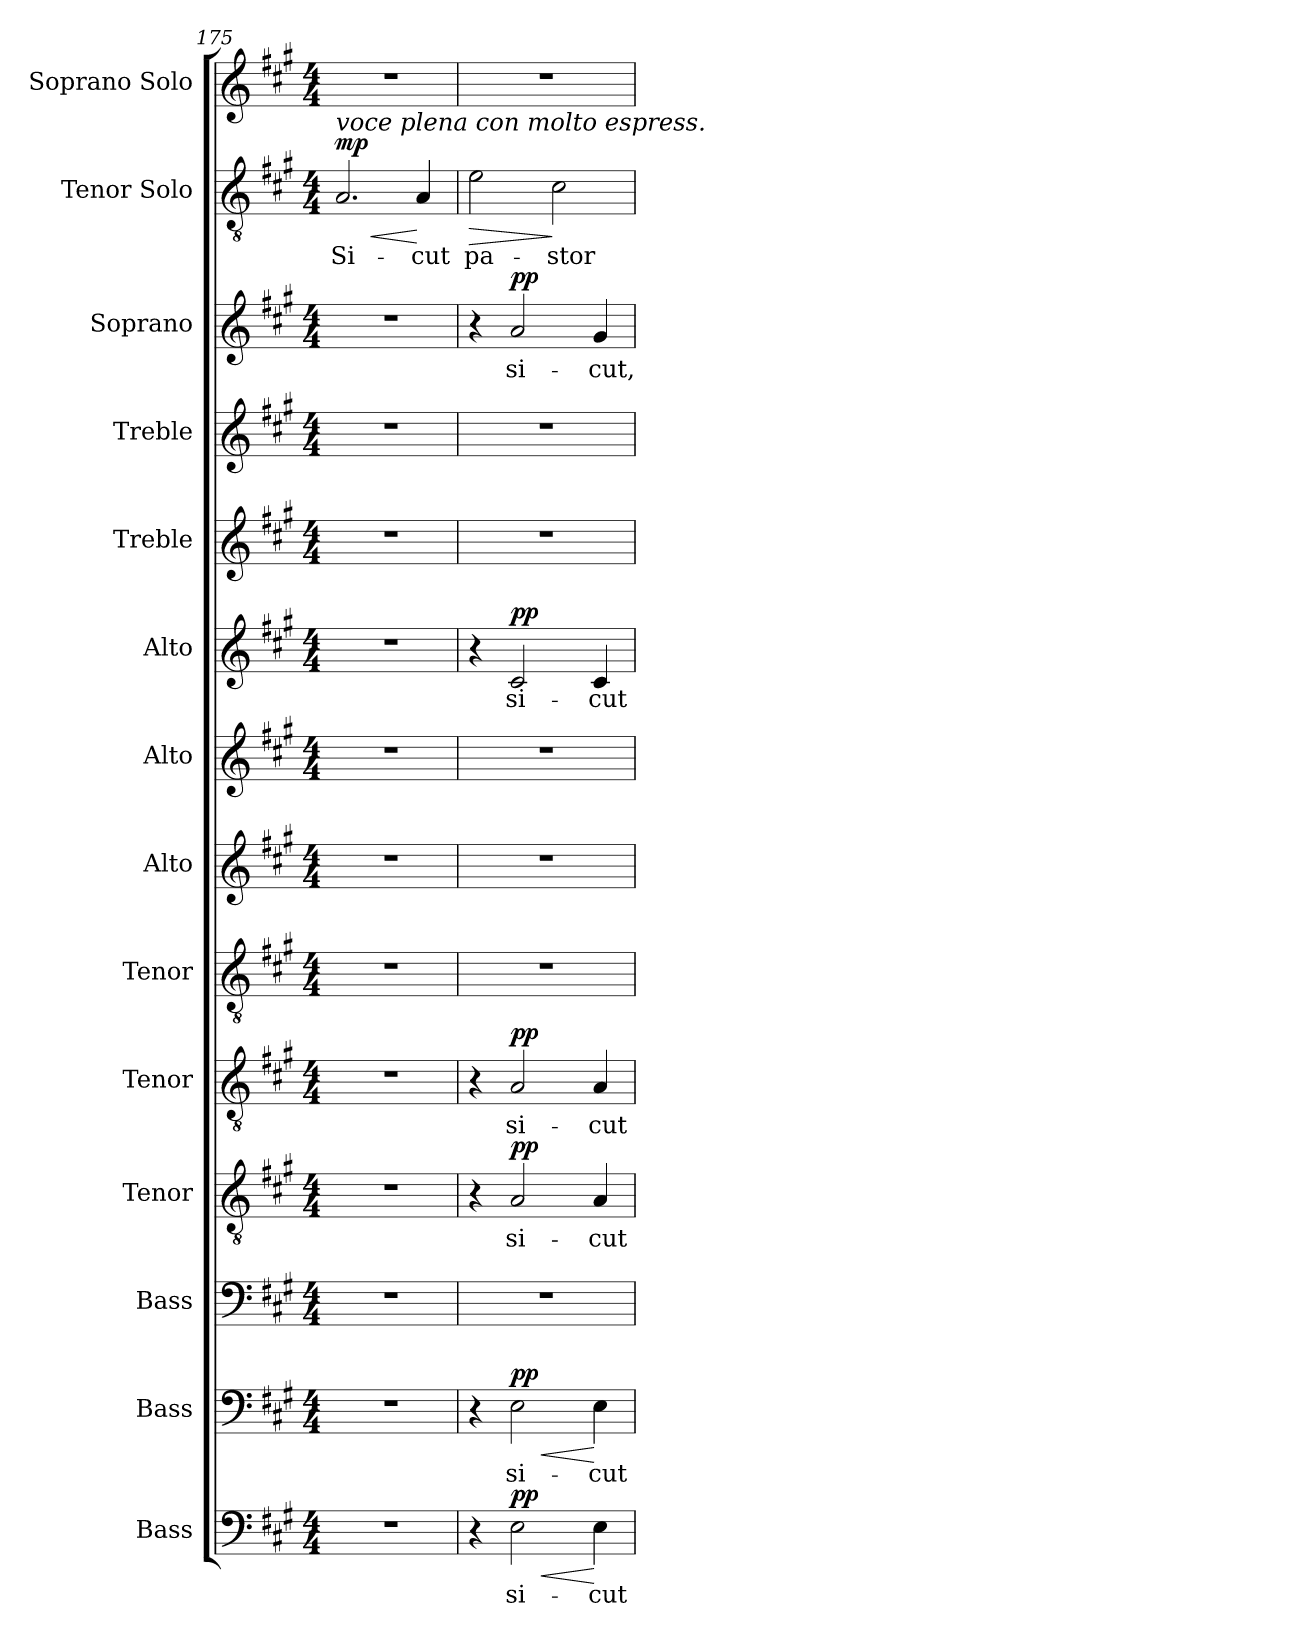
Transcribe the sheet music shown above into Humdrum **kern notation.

**kern	**text	**dynam	**kern	**text	**dynam	**kern	**kern	**text	**dynam	**kern	**text	**dynam	**kern	**kern	**kern	**kern	**text	**dynam	**kern	**kern	**kern	**text	**dynam	**kern	**text	**dynam	**kern
*part14	*part14	*part14	*part13	*part13	*part13	*part12	*part11	*part11	*part11	*part10	*part10	*part10	*part9	*part8	*part7	*part6	*part6	*part6	*part5	*part4	*part3	*part3	*part3	*part2	*part2	*part2	*part1
*staff14	*staff14	*staff14	*staff13	*staff13	*staff13	*staff12	*staff11	*staff11	*staff11	*staff10	*staff10	*staff10	*staff9	*staff8	*staff7	*staff6	*staff6	*staff6	*staff5	*staff4	*staff3	*staff3	*staff3	*staff2	*staff2	*staff2	*staff1
*I"Bass	*	*	*I"Bass	*	*	*I"Bass	*I"Tenor	*	*	*I"Tenor	*	*	*I"Tenor	*I"Alto	*I"Alto	*I"Alto	*	*	*I"Treble	*I"Treble	*I"Soprano	*	*	*I"Tenor Solo	*	*	*I"Soprano Solo
*I'B. 2.	*	*	*I'B. 1.	*	*	*I'B.	*I'T. 2.	*	*	*I'T. 1.	*	*	*I'T.	*I'A. 2.	*I'A. 1.	*I'A.	*	*	*	*	*I'S.	*	*	*I'T.  Solo	*	*	*I'S.  Solo
*clefF4	*	*	*clefF4	*	*	*clefF4	*clefGv2	*	*	*clefGv2	*	*	*clefGv2	*clefG2	*clefG2	*clefG2	*	*	*clefG2	*clefG2	*clefG2	*	*	*clefGv2	*	*	*clefG2
*	*	*	*	*	*	*	*ITrd7c12	*	*	*ITrd7c12	*	*	*ITrd7c12	*	*	*	*	*	*	*	*	*	*	*ITrd7c12	*	*	*
*k[f#c#g#]	*	*	*k[f#c#g#]	*	*	*k[f#c#g#]	*k[f#c#g#]	*	*	*k[f#c#g#]	*	*	*k[f#c#g#]	*k[f#c#g#]	*k[f#c#g#]	*k[f#c#g#]	*	*	*k[f#c#g#]	*k[f#c#g#]	*k[f#c#g#]	*	*	*k[f#c#g#]	*	*	*k[f#c#g#]
*f#:	*	*	*f#:	*	*	*f#:	*f#:	*	*	*f#:	*	*	*f#:	*f#:	*f#:	*f#:	*	*	*f#:	*f#:	*f#:	*	*	*f#:	*	*	*f#:
*M4/4	*	*	*M4/4	*	*	*M4/4	*M4/4	*	*	*M4/4	*	*	*M4/4	*M4/4	*M4/4	*M4/4	*	*	*M4/4	*M4/4	*M4/4	*	*	*M4/4	*	*	*M4/4
*MM69	*	*	*MM69	*	*	*MM69	*MM69	*	*	*MM69	*	*	*MM69	*MM69	*MM69	*MM69	*	*	*MM69	*MM69	*MM69	*	*	*MM69	*	*	*MM69
=175	=175	=175	=175	=175	=175	=175	=175	=175	=175	=175	=175	=175	=175	=175	=175	=175	=175	=175	=175	=175	=175	=175	=175	=175	=175	=175	=175
!	!	!	!	!	!	!	!	!	!	!	!	!	!	!	!	!	!	!	!	!	!	!	!	!LO:TX:a:i:t=voce plena con molto espress.	!	!	!
!	!	!	!	!	!	!	!	!	!	!	!	!	!	!	!	!	!	!	!	!	!	!	!	!	!LO:LY:b:color=#000000	!LO:HP:b	!
1r	.	.	1r	.	.	1r	1r	.	.	1r	.	.	1r	1r	1r	1r	.	.	1r	1r	1r	.	.	2.AAi/	Si-	< mp	1r
!	!	!	!	!	!	!	!	!	!	!	!	!	!	!	!	!	!	!	!	!	!	!	!	!	!LO:LY:b:color=#000000	!	!
.	.	.	.	.	.	.	.	.	.	.	.	.	.	.	.	.	.	.	.	.	.	.	.	4AAi/	-cut	[	.
=176	=176	=176	=176	=176	=176	=176	=176	=176	=176	=176	=176	=176	=176	=176	=176	=176	=176	=176	=176	=176	=176	=176	=176	=176	=176	=176	=176
!	!	!	!	!	!	!	!	!	!	!	!	!	!	!	!	!	!	!	!	!	!	!	!	!	!LO:LY:b:color=#000000	!LO:HP:b	!
4r	.	.	4r	.	.	1r	4r	.	.	4r	.	.	1r	1r	1r	4r	.	.	1r	1r	4r	.	.	2Ei\	pa-	>	1r
!	!LO:LY:b:color=#000000	!LO:HP:b	!	!	!	!	!	!	!	!	!	!	!	!	!	!	!	!	!	!	!	!	!	!	!	!	!
!	!	!	!	!LO:LY:b:color=#000000	!LO:HP:b	!	!	!	!	!	!	!	!	!	!	!	!	!	!	!	!	!	!	!	!	!	!
!	!	!	!	!	!	!	!	!LO:LY:b:color=#000000	!	!	!	!	!	!	!	!	!	!	!	!	!	!	!	!	!	!	!
!	!	!	!	!	!	!	!	!	!	!	!LO:LY:b:color=#000000	!	!	!	!	!	!	!	!	!	!	!	!	!	!	!	!
!	!	!	!	!	!	!	!	!	!	!	!	!	!	!	!	!	!LO:LY:b:color=#000000	!	!	!	!	!	!	!	!	!	!
!	!	!	!	!	!	!	!	!	!	!	!	!	!	!	!	!	!	!	!	!	!	!LO:LY:b:color=#000000	!	!	!	!	!
2Ei\	si-	< pp	2Ei\	si-	< pp	.	2AAi/	si-	pp	2AAi/	si-	pp	.	.	.	2c#i/	si-	pp	.	.	2ai/	si-	pp	.	.	.	.
!	!	!	!	!	!	!	!	!	!	!	!	!	!	!	!	!	!	!	!	!	!	!	!	!	!LO:LY:b:color=#000000	!	!
.	.	.	.	.	.	.	.	.	.	.	.	.	.	.	.	.	.	.	.	.	.	.	.	2C#i\	-stor	]	.
!	!LO:LY:b:color=#000000	!	!	!	!	!	!	!	!	!	!	!	!	!	!	!	!	!	!	!	!	!	!	!	!	!	!
!	!	!	!	!LO:LY:b:color=#000000	!	!	!	!	!	!	!	!	!	!	!	!	!	!	!	!	!	!	!	!	!	!	!
!	!	!	!	!	!	!	!	!LO:LY:b:color=#000000	!	!	!	!	!	!	!	!	!	!	!	!	!	!	!	!	!	!	!
!	!	!	!	!	!	!	!	!	!	!	!LO:LY:b:color=#000000	!	!	!	!	!	!	!	!	!	!	!	!	!	!	!	!
!	!	!	!	!	!	!	!	!	!	!	!	!	!	!	!	!	!LO:LY:b:color=#000000	!	!	!	!	!	!	!	!	!	!
!	!	!	!	!	!	!	!	!	!	!	!	!	!	!	!	!	!	!	!	!	!	!LO:LY:b:color=#000000	!	!	!	!	!
4Ei\	-cut	[	4Ei\	-cut	[	.	4AAi/	-cut	.	4AAi/	-cut	.	.	.	.	4c#i/	-cut	.	.	.	4g#i/	-cut,	.	.	.	.	.
=	=	=	=	=	=	=	=	=	=	=	=	=	=	=	=	=	=	=	=	=	=	=	=	=	=	=	=
*-	*-	*-	*-	*-	*-	*-	*-	*-	*-	*-	*-	*-	*-	*-	*-	*-	*-	*-	*-	*-	*-	*-	*-	*-	*-	*-	*-
